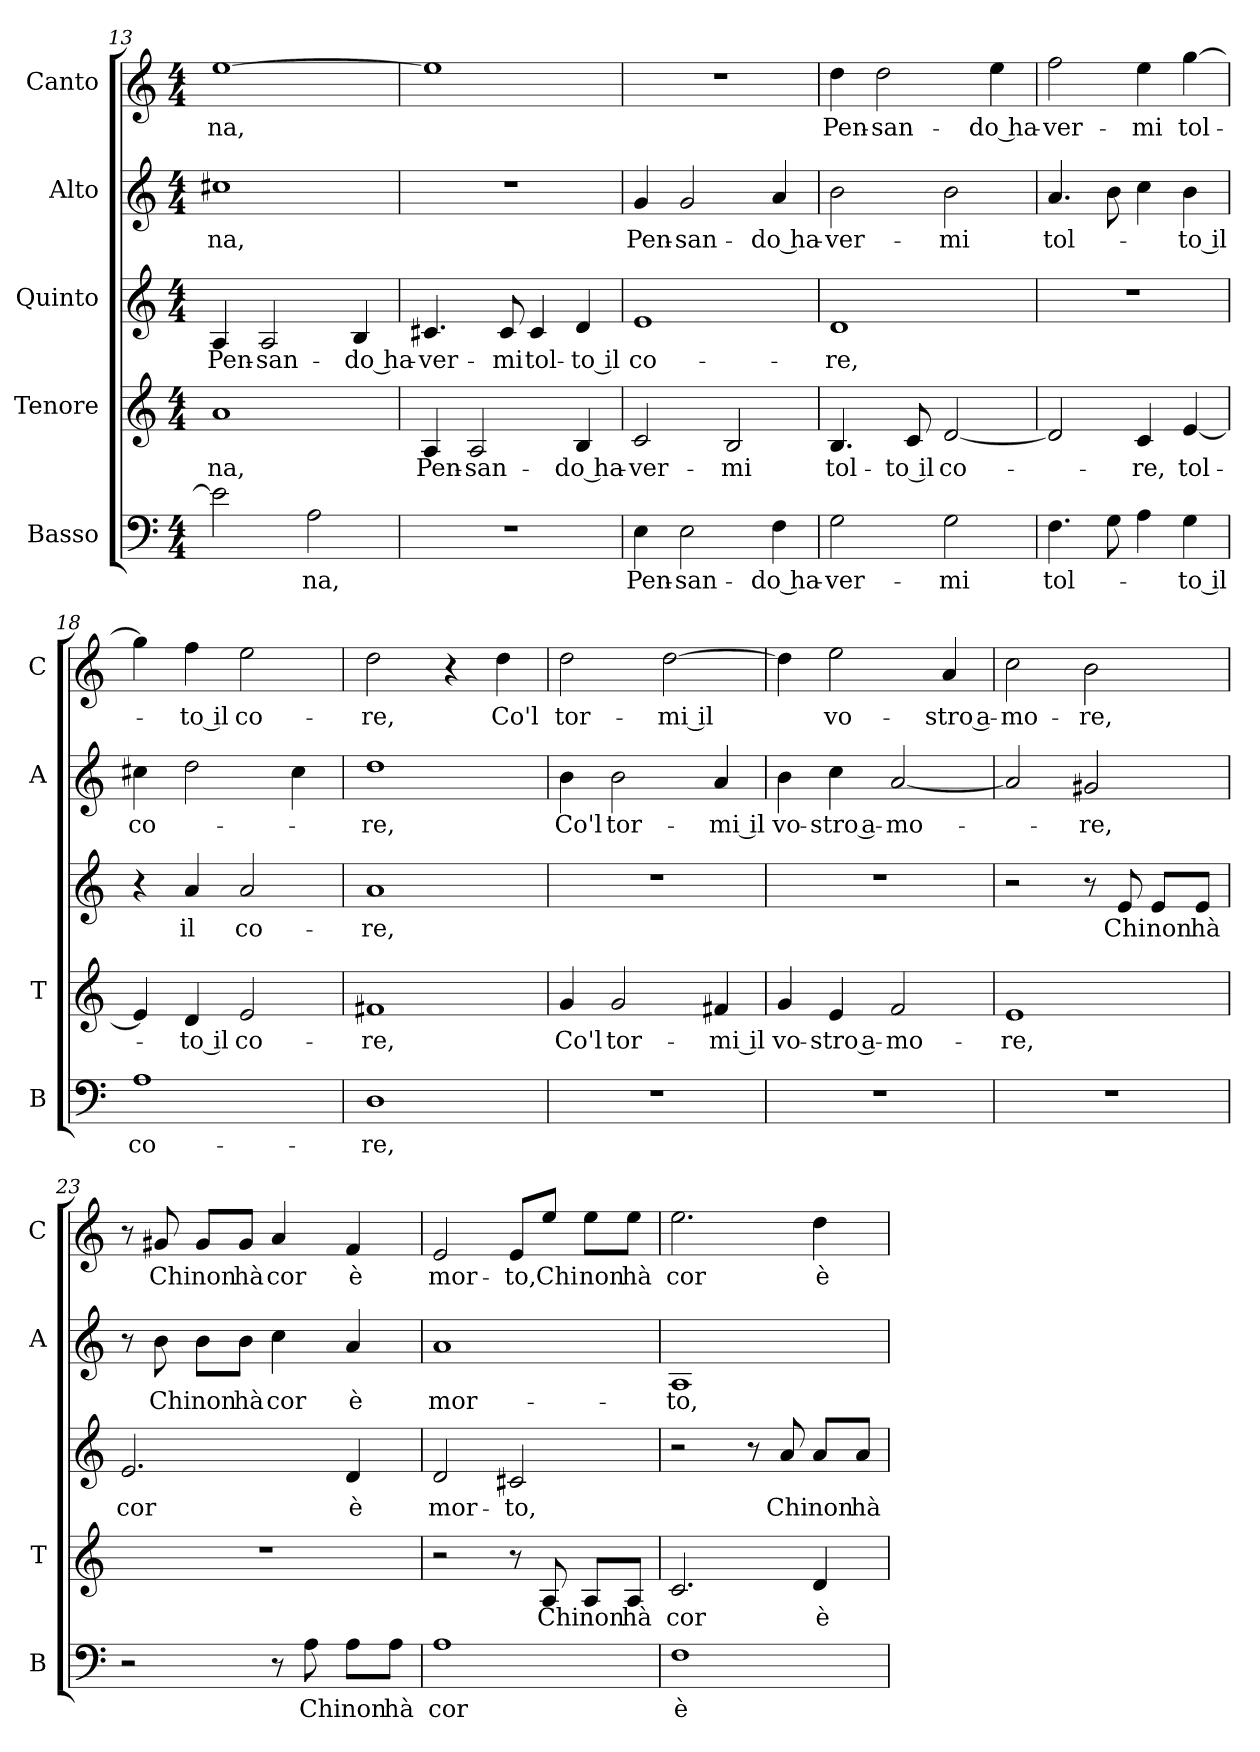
**kern	**text	**kern	**text	**kern	**text	**kern	**text	**kern	**text
*part5	*part5	*part4	*part4	*part3	*part3	*part2	*part2	*part1	*part1
*staff5	*staff5	*staff4	*staff4	*staff3	*staff3	*staff2	*staff2	*staff1	*staff1
*I"Basso	*	*I"Tenore	*	*I"Quinto	*	*I"Alto	*	*I"Canto	*
*I'B	*	*I'T	*	*	*	*I'A	*	*I'C	*
!!LO:PB:g=z
*clefF4	*	*clefG2	*	*clefG2	*	*clefG2	*	*clefG2	*
*k[]	*	*k[]	*	*k[]	*	*k[]	*	*k[]	*
*C:	*	*C:	*	*C:	*	*C:	*	*C:	*
*M4/4	*	*M4/4	*	*M4/4	*	*M4/4	*	*M4/4	*
=13	=13	=13	=13	=13	=13	=13	=13	=13	=13
!	!	!	!LO:LY:b	!	!LO:LY:b	!	!LO:LY:b	!	!LO:LY:b
2e\]	.	1a	-na,	4A/	Pen-	1cc#X	-na,	[1ee	-na,
!	!	!	!	!	!LO:LY:b	!	!	!	!
.	.	.	.	2A/	-san-	.	.	.	.
!	!LO:LY:b	!	!	!	!	!	!	!	!
2A\	-na,	.	.	.	.	.	.	.	.
!	!	!	!	!	!LO:LY:b	!	!	!	!
.	.	.	.	4B/	-do ha-	.	.	.	.
=14	=14	=14	=14	=14	=14	=14	=14	=14	=14
!	!	!	!LO:LY:b	!	!LO:LY:b	!	!	!	!
1r	.	4A/	Pen-	4.c#X/	-ver-	1r	.	1ee]	.
!	!	!	!LO:LY:b	!	!	!	!	!	!
.	.	2A/	-san-	.	.	.	.	.	.
!	!	!	!	!	!LO:LY:b	!	!	!	!
.	.	.	.	8c#/	-mi	.	.	.	.
!	!	!	!	!	!LO:LY:b	!	!	!	!
.	.	.	.	4c#/	tol-	.	.	.	.
!	!	!	!LO:LY:b	!	!LO:LY:b	!	!	!	!
.	.	4B/	-do ha-	4d/	-to il	.	.	.	.
=15	=15	=15	=15	=15	=15	=15	=15	=15	=15
!	!LO:LY:b	!	!LO:LY:b	!	!LO:LY:b	!	!LO:LY:b	!	!
4E\	Pen-	2c/	-ver-	1e	co-	4g/	Pen-	1r	.
!	!LO:LY:b	!	!	!	!	!	!LO:LY:b	!	!
2E\	-san-	.	.	.	.	2g/	-san-	.	.
!	!	!	!LO:LY:b	!	!	!	!	!	!
.	.	2B/	-mi	.	.	.	.	.	.
!	!LO:LY:b	!	!	!	!	!	!LO:LY:b	!	!
4F\	-do ha-	.	.	.	.	4a/	-do ha-	.	.
=16	=16	=16	=16	=16	=16	=16	=16	=16	=16
!	!LO:LY:b	!	!LO:LY:b	!	!LO:LY:b	!	!LO:LY:b	!	!LO:LY:b
2G\	-ver-	4.B/	tol-	1d	-re,	2b\	-ver-	4dd\	Pen-
!	!	!	!	!	!	!	!	!	!LO:LY:b
.	.	.	.	.	.	.	.	2dd\	-san-
!	!	!	!LO:LY:b	!	!	!	!	!	!
.	.	8c/	-to il	.	.	.	.	.	.
!	!LO:LY:b	!	!LO:LY:b	!	!	!	!LO:LY:b	!	!
2G\	-mi	[2d/	co-	.	.	2b\	-mi	.	.
!	!	!	!	!	!	!	!	!	!LO:LY:b
.	.	.	.	.	.	.	.	4ee\	-do ha-
=17	=17	=17	=17	=17	=17	=17	=17	=17	=17
!	!LO:LY:b	!	!	!	!	!	!LO:LY:b	!	!LO:LY:b
4.F\	tol-	2d/]	.	1r	.	4.a/	tol-	2ff\	-ver-
8G\	.	.	.	.	.	8b\	.	.	.
!	!	!	!LO:LY:b	!	!	!	!	!	!LO:LY:b
4A\	.	4c/	-re,	.	.	4cc\	.	4ee\	-mi
!	!LO:LY:b	!	!LO:LY:b	!	!	!	!LO:LY:b	!	!LO:LY:b
4G\	-to il	[4e/	tol-	.	.	4b\	-to il	[4gg\	tol-
=18	=18	=18	=18	=18	=18	=18	=18	=18	=18
!	!LO:LY:b	!	!	!	!	!	!LO:LY:b	!	!
1A	co-	4e/]	.	4r	.	4cc#X\	co-	4gg\]	.
!	!	!	!LO:LY:b	!	!LO:LY:b	!	!	!	!LO:LY:b
.	.	4d/	-to il	4a/	il	2dd\	.	4ff\	-to il
!	!	!	!LO:LY:b	!	!LO:LY:b	!	!	!	!LO:LY:b
.	.	2e/	co-	2a/	co-	.	.	2ee\	co-
.	.	.	.	.	.	4cc#\	.	.	.
=19	=19	=19	=19	=19	=19	=19	=19	=19	=19
!	!LO:LY:b	!	!LO:LY:b	!	!LO:LY:b	!	!LO:LY:b	!	!LO:LY:b
1D	-re,	1f#X	-re,	1a	-re,	1dd	-re,	2dd\	-re,
.	.	.	.	.	.	.	.	4r	.
!	!	!	!	!	!	!	!	!	!LO:LY:b
.	.	.	.	.	.	.	.	4dd\	Co'l
!!LO:LB:g=z
=20	=20	=20	=20	=20	=20	=20	=20	=20	=20
!	!	!	!LO:LY:b	!	!	!	!LO:LY:b	!	!LO:LY:b
1r	.	4g/	Co'l	1r	.	4b\	Co'l	2dd\	tor-
!	!	!	!LO:LY:b	!	!	!	!LO:LY:b	!	!
.	.	2g/	tor-	.	.	2b\	tor-	.	.
!	!	!	!	!	!	!	!	!	!LO:LY:b
.	.	.	.	.	.	.	.	[2dd\	-mi il
!	!	!	!LO:LY:b	!	!	!	!LO:LY:b	!	!
.	.	4f#X/	-mi il	.	.	4a/	-mi il	.	.
=21	=21	=21	=21	=21	=21	=21	=21	=21	=21
!	!	!	!LO:LY:b	!	!	!	!LO:LY:b	!	!
1r	.	4g/	vo-	1r	.	4b\	vo-	4dd\]	.
!	!	!	!LO:LY:b	!	!	!	!LO:LY:b	!	!LO:LY:b
.	.	4e/	-stro a-	.	.	4cc\	-stro a-	2ee\	vo-
!	!	!	!LO:LY:b	!	!	!	!LO:LY:b	!	!
.	.	2f/	-mo-	.	.	[2a/	-mo-	.	.
!	!	!	!	!	!	!	!	!	!LO:LY:b
.	.	.	.	.	.	.	.	4a/	-stro a-
=22	=22	=22	=22	=22	=22	=22	=22	=22	=22
!	!	!	!LO:LY:b	!	!	!	!	!	!LO:LY:b
1r	.	1e	-re,	2r	.	2a/]	.	2cc\	-mo-
!	!	!	!	!	!	!	!LO:LY:b	!	!LO:LY:b
.	.	.	.	8r	.	2g#X/	-re,	2b\	-re,
!	!	!	!	!	!LO:LY:b	!	!	!	!
.	.	.	.	8e/	Chi	.	.	.	.
!	!	!	!	!	!LO:LY:b	!	!	!	!
.	.	.	.	8e/L	non	.	.	.	.
!	!	!	!	!	!LO:LY:b	!	!	!	!
.	.	.	.	8e/J	hà	.	.	.	.
=23	=23	=23	=23	=23	=23	=23	=23	=23	=23
!	!	!	!	!	!LO:LY:b	!	!	!	!
2r	.	1r	.	2.e/	cor	8r	.	8r	.
!	!	!	!	!	!	!	!LO:LY:b	!	!LO:LY:b
.	.	.	.	.	.	8b\	Chi	8g#X/	Chi
!	!	!	!	!	!	!	!LO:LY:b	!	!LO:LY:b
.	.	.	.	.	.	8b\L	non	8g#/L	non
!	!	!	!	!	!	!	!LO:LY:b	!	!LO:LY:b
.	.	.	.	.	.	8b\J	hà	8g#/J	hà
!	!	!	!	!	!	!	!LO:LY:b	!	!LO:LY:b
8r	.	.	.	.	.	4cc\	cor	4a/	cor
!	!LO:LY:b	!	!	!	!	!	!	!	!
8A\	Chi	.	.	.	.	.	.	.	.
!	!LO:LY:b	!	!	!	!LO:LY:b	!	!LO:LY:b	!	!LO:LY:b
8A\L	non	.	.	4d/	è	4a/	è	4f/	è
!	!LO:LY:b	!	!	!	!	!	!	!	!
8A\J	hà	.	.	.	.	.	.	.	.
=24	=24	=24	=24	=24	=24	=24	=24	=24	=24
!	!LO:LY:b	!	!	!	!LO:LY:b	!	!LO:LY:b	!	!LO:LY:b
1A	cor	2r	.	2d/	mor-	1a	mor-	2e/	mor-
!	!	!	!	!	!LO:LY:b	!	!	!	!LO:LY:b
.	.	8r	.	2c#X/	-to,	.	.	8e/L	-to,
!	!	!	!LO:LY:b	!	!	!	!	!	!LO:LY:b
.	.	8A/	Chi	.	.	.	.	8ee/J	Chi
!	!	!	!LO:LY:b	!	!	!	!	!	!LO:LY:b
.	.	8A/L	non	.	.	.	.	8ee\L	non
!	!	!	!LO:LY:b	!	!	!	!	!	!LO:LY:b
.	.	8A/J	hà	.	.	.	.	8ee\J	hà
=25	=25	=25	=25	=25	=25	=25	=25	=25	=25
!	!LO:LY:b	!	!LO:LY:b	!	!	!	!LO:LY:b	!	!LO:LY:b
1F	è	2.c/	cor	2r	.	1A	-to,	2.ee\	cor
.	.	.	.	8r	.	.	.	.	.
!	!	!	!	!	!LO:LY:b	!	!	!	!
.	.	.	.	8a/	Chi	.	.	.	.
!	!	!	!LO:LY:b	!	!LO:LY:b	!	!	!	!LO:LY:b
.	.	4d/	è	8a/L	non	.	.	4dd\	è
!	!	!	!	!	!LO:LY:b	!	!	!	!
.	.	.	.	8a/J	hà	.	.	.	.
=	=	=	=	=	=	=	=	=	=
*-	*-	*-	*-	*-	*-	*-	*-	*-	*-
